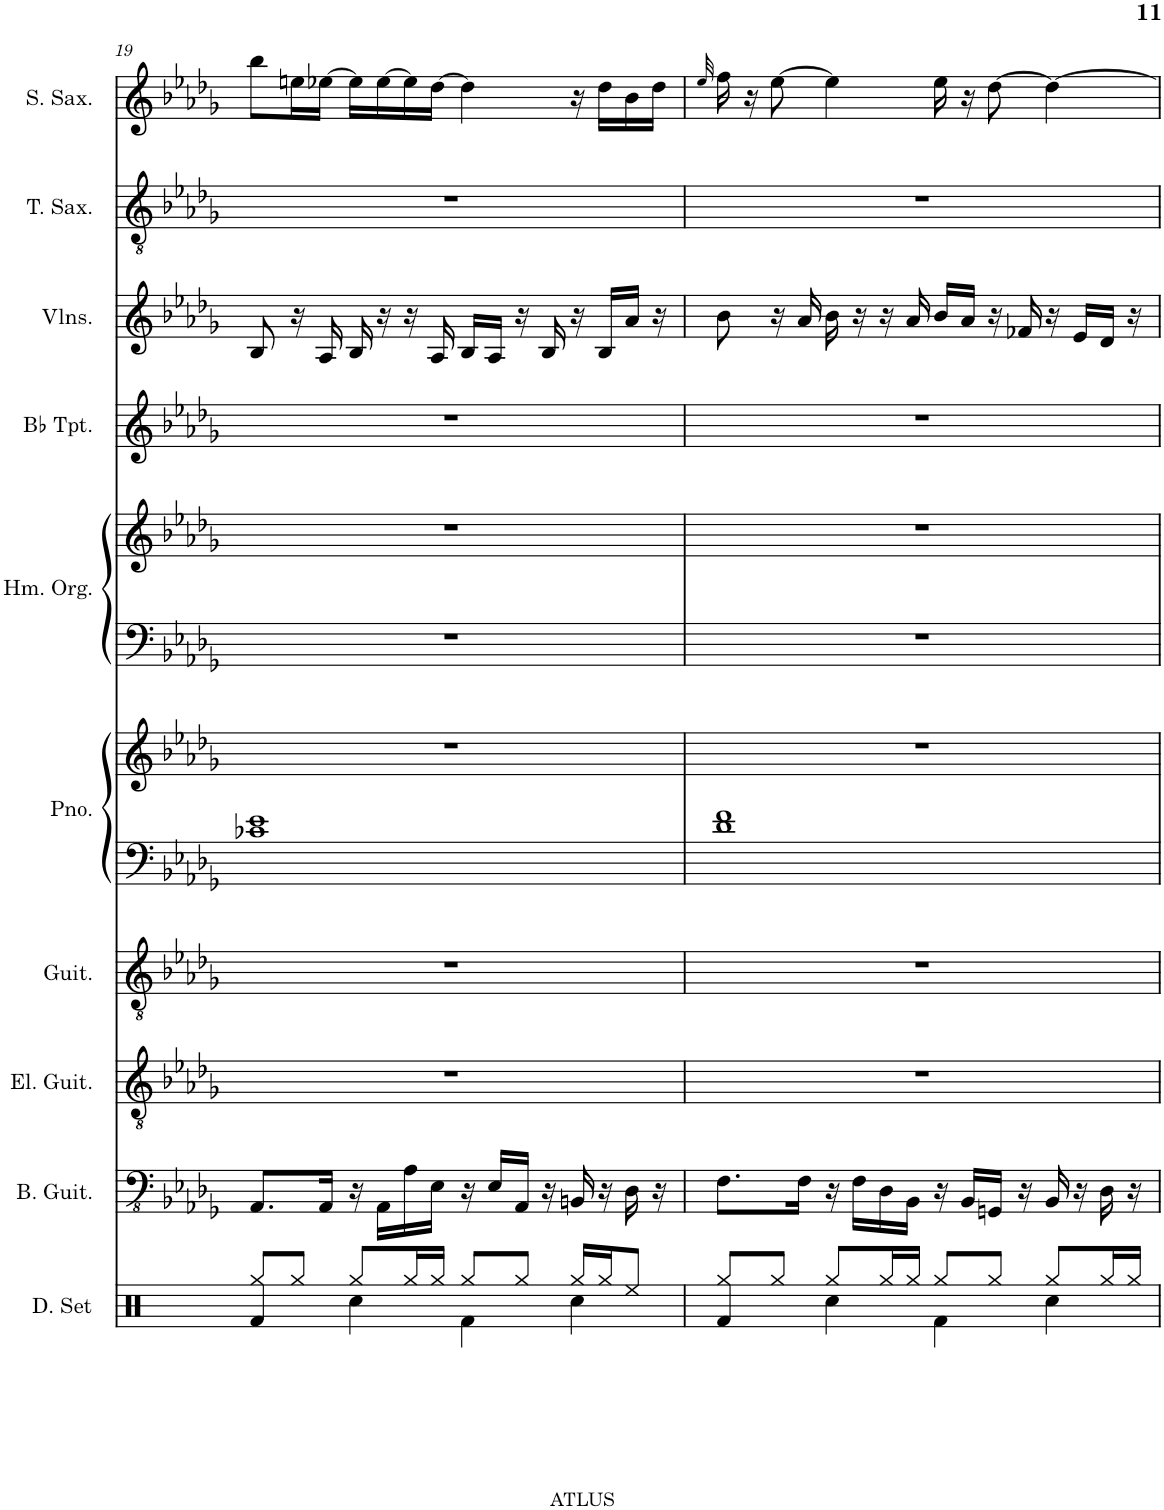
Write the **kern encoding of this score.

**kern	**kern	**kern	**kern	**kern	**kern	**kern	**kern	**kern	**kern	**kern	**kern
*part10	*part9	*part8	*part7	*part6	*part6	*part5	*part5	*part4	*part3	*part2	*part1
*staff12	*staff11	*staff10	*staff9	*staff8	*staff7	*staff6	*staff5	*staff4	*staff3	*staff2	*staff1
*I"Drumset	*I"Bass Guitar	*I"Electric Guitar	*I"Acoustic Guitar	*I"Piano	*	*I"Hammond Organ	*	*I"Bb Trumpet	*I"Violins	*I"Tenor Saxophone	*I"Soprano Saxophone
*I'D. Set	*I'B. Guit.	*I'El. Guit.	*I'Guit.	*I'Pno.	*	*I'Hm. Org.	*	*I'Bb Tpt.	*I'Vlns.	*I'T. Sax.	*I'S. Sax.
!!LO:PB:g=z
*clefX	*clefFv4	*clefGv2	*clefGv2	*clefF4	*clefG2	*clefF4	*clefG2	*clefG2	*clefG2	*clefGv2	*clefG2
*	*	*	*	*	*	*	*	*ITrd1c2	*	*ITrd8c14	*ITrd1c2
*k[]	*k[b-e-a-d-g-]	*k[b-e-a-d-g-]	*k[b-e-a-d-g-]	*k[b-e-a-d-g-]	*k[b-e-a-d-g-]	*k[b-e-a-d-g-]	*k[b-e-a-d-g-]	*k[b-e-a-d-g-]	*k[b-e-a-d-g-]	*k[b-e-a-d-g-]	*k[b-e-a-d-g-]
*M4/4	*M4/4	*M4/4	*M4/4	*M4/4	*M4/4	*M4/4	*M4/4	*M4/4	*M4/4	*M4/4	*M4/4
=19	=19	=19	=19	=19	=19	=19	=19	=19	=19	=19	=19
*^	*	*	*	*	*	*	*	*	*	*	*
4Rf/	8Rgg/L	8.AAA-/L	1r	1r	1c-X 1e-	1r	1r	1r	1r	8B-/	1r	8bb-\L
.	8Rgg/J	.	.	.	.	.	.	.	.	16r	.	16een\L
.	.	16AAA-/Jk	.	.	.	.	.	.	.	16A-/	.	[16ee-X\JJ
8Rgg/L	4Rcc\	16r	.	.	.	.	.	.	.	16B-/	.	16ee-\LL]
.	.	16AAA-\LL	.	.	.	.	.	.	.	16r	.	[16ee-\
16Rgg/L	.	16AA-\	.	.	.	.	.	.	.	16r	.	16ee-\]
16Rgg/JJ	.	16EE-\JJ	.	.	.	.	.	.	.	16A-/	.	[16dd-\JJ
8Rgg/L	4Rf\	16r	.	.	.	.	.	.	.	16B-/LL	.	4dd-\]
.	.	16EE-/LL	.	.	.	.	.	.	.	16A-/JJ	.	.
8Rgg/J	.	16AAA-/JJ	.	.	.	.	.	.	.	16r	.	.
.	.	16r	.	.	.	.	.	.	.	16B-/	.	.
16Rgg/LL	4Rcc\	16BBBn/	.	.	.	.	.	.	.	16r	.	16r
16Rgg/J	.	16r	.	.	.	.	.	.	.	16B-/LL	.	16dd-\LL
8Ree/J	.	16DD-\	.	.	.	.	.	.	.	16a-/JJ	.	16b-\
.	.	16r	.	.	.	.	.	.	.	16r	.	16dd-\JJ
=20	=20	=20	=20	=20	=20	=20	=20	=20	=20	=20	=20	=20
.	.	.	.	.	.	.	.	.	.	.	.	32qee-/
4Rf/	8Rgg/L	8.FF\L	1r	1r	1d- 1f	1r	1r	1r	1r	8b-\	1r	16ff\
.	.	.	.	.	.	.	.	.	.	.	.	16r
.	8Rgg/J	.	.	.	.	.	.	.	.	16r	.	[8ee-\
.	.	16FF\Jk	.	.	.	.	.	.	.	16a-/	.	.
8Rgg/L	4Rcc\	16r	.	.	.	.	.	.	.	16b-\	.	4ee-\]
.	.	16FF\LL	.	.	.	.	.	.	.	16r	.	.
16Rgg/L	.	16DD-\	.	.	.	.	.	.	.	16r	.	.
16Rgg/JJ	.	16BBB-\JJ	.	.	.	.	.	.	.	16a-/	.	.
8Rgg/L	4Rf\	16r	.	.	.	.	.	.	.	16b-/LL	.	16ee-\
.	.	16BBB-/LL	.	.	.	.	.	.	.	16a-/JJ	.	16r
8Rgg/J	.	16GGGn/JJ	.	.	.	.	.	.	.	16r	.	[8dd-\
.	.	16r	.	.	.	.	.	.	.	16f-X/	.	.
8Rgg/L	4Rcc\	16BBB-/	.	.	.	.	.	.	.	16r	.	4dd-\_
.	.	16r	.	.	.	.	.	.	.	16e-/LL	.	.
16Rgg/L	.	16DD-\	.	.	.	.	.	.	.	16d-/JJ	.	.
16Rgg/JJ	.	16r	.	.	.	.	.	.	.	16r	.	.
*v	*v	*	*	*	*	*	*	*	*	*	*	*
=	=	=	=	=	=	=	=	=	=	=	=
*-	*-	*-	*-	*-	*-	*-	*-	*-	*-	*-	*-
